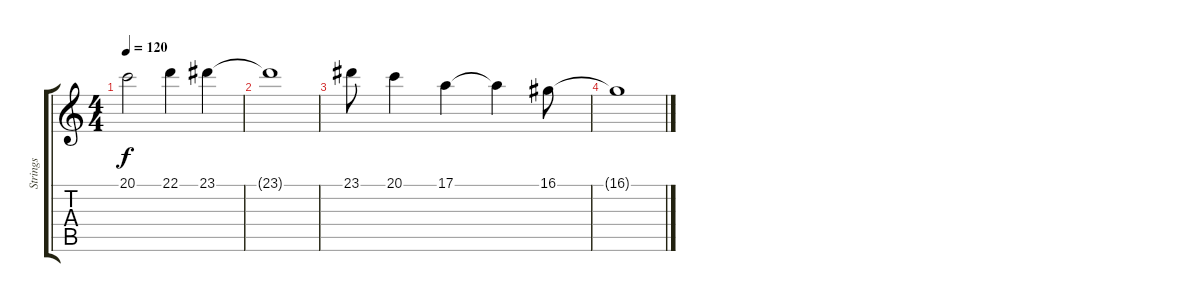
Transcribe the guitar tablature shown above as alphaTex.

\track ("Strings" "Strings") {instrument stringensemble1}
\staff {score tabs}
\tuning (E4 B3 G3 D3 A2 E2) {hide}
\ts (4 4)
\tempo 120
\clef g2
\ks c
20.1.2{dy f} 22.1.4 23.1.4 |
23.1{t}.1 |
23.1.8 20.1.4 17.1.4 17.1{t}.4 16.1.8 |
16.1{t}.1
